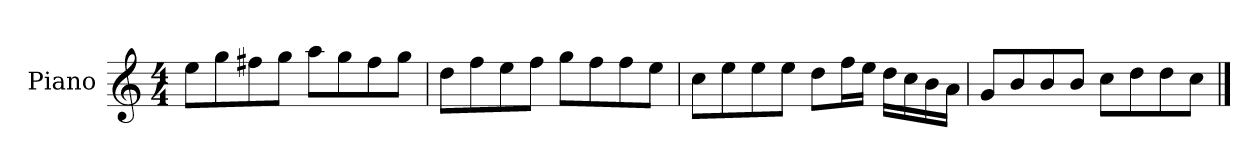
**kern
*part1
*staff1
*I"Piano
*I'P-no
*clefG2
*k[]
*M4/4
*MM90
=1
8ee\L
8gg\
8ff#X\
8gg\J
8aa\L
8gg\
8ff#\
8gg\J
=2
8dd\L
8ff\
8ee\
8ff\J
8gg\L
8ff\
8ff\
8ee\J
=3
8cc\L
8ee\
8ee\
8ee\J
8dd\L
16ff\L
16ee\JJ
16dd\LL
16cc\
16b\
16a\JJ
=4
8g/L
8b/
8b/
8b/J
8cc\L
8dd\
8dd\
8cc\J
==
*-
